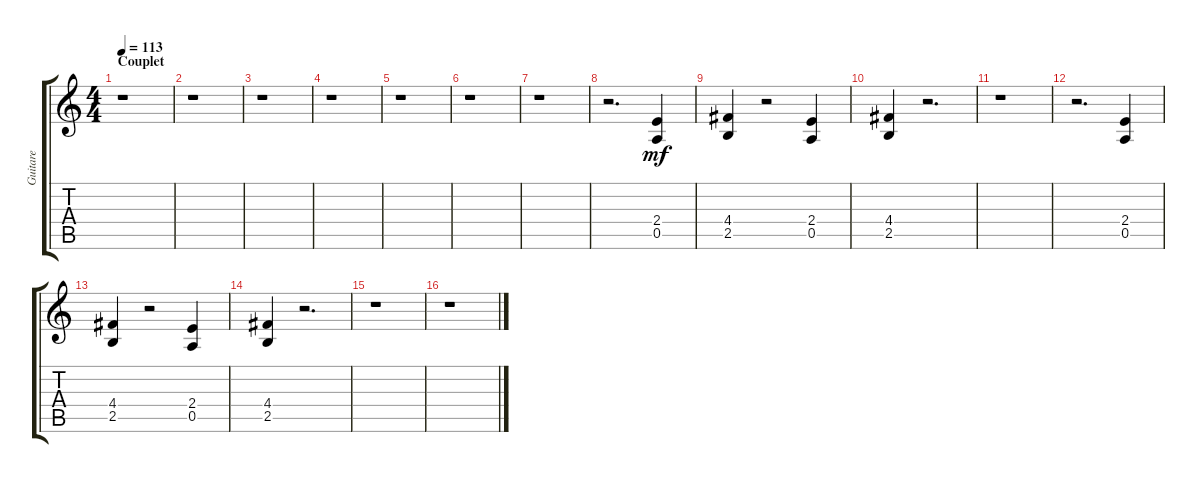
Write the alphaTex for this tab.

\track ("Guitare" "Guitare") {instrument overdrivenguitar}
\staff {score tabs}
\tuning (E4 B3 G3 D3 A2 E2) {hide}
\ts (4 4)
\section ("" "Couplet")
\tempo 113
\clef g2
\ks c
r.1{dy f} |
r.1 |
r.1 |
r.1 |
r.1 |
r.1 |
r.1 |
r.2{d} (2.4 0.5).4{dy mf} |
(4.4 2.5).4 r.2 (2.4 0.5).4 |
(4.4 2.5).4 r.2{d} |
r.1 |
r.2{d} (2.4 0.5).4 |
(4.4 2.5).4 r.2 (2.4 0.5).4 |
(4.4 2.5).4 r.2{d} |
r.1 |
r.1
